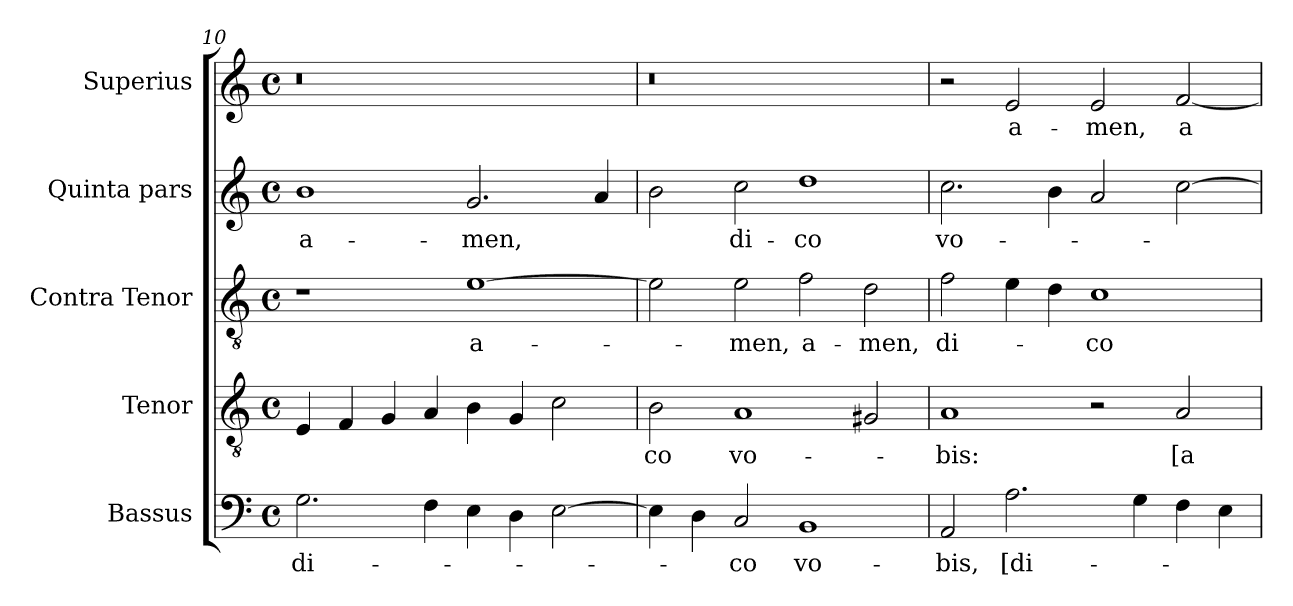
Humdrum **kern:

**kern	**text	**kern	**text	**kern	**text	**kern	**text	**kern	**text
*part5	*part5	*part4	*part4	*part3	*part3	*part2	*part2	*part1	*part1
*staff5	*staff5	*staff4	*staff4	*staff3	*staff3	*staff2	*staff2	*staff1	*staff1
*I"Bassus	*	*I"Tenor	*	*I"Contra Tenor	*	*I"Quinta pars	*	*I"Superius	*
*clefF4	*	*clefGv2	*	*clefGv2	*	*clefG2	*	*clefG2	*
*M4/4	*	*M4/4	*	*M4/4	*	*M4/4	*	*M4/4	*
*met(c)	*	*met(c)	*	*met(c)	*	*met(c)	*	*met(c)	*
=10	=10	=10	=10	=10	=10	=10	=10	=10	=10
!	!LO:LY:b:cj	!	!	!	!	!	!LO:LY:b:rj	!	!
2.G\	di-	4E/	.	1r	.	1b	a-	0r	.
.	.	4F/	.	.	.	.	.	.	.
.	.	4G/	.	.	.	.	.	.	.
4F\	.	4A/	.	.	.	.	.	.	.
!	!	!	!	!	!LO:LY:b:rj	!	!LO:LY:b	!	!
4E\	.	4B\	.	[<1e	a-	2.g/	-men,	.	.
4D\	.	4G/	.	.	.	.	.	.	.
[<2E\	.	2c\	.	.	.	.	.	.	.
.	.	.	.	.	.	4a/	.	.	.
!!LO:PB:g=z
=11	=11	=11	=11	=11	=11	=11	=11	=11	=11
!	!	!	!LO:LY:b:cj	!	!	!	!	!	!
4E\]	.	2B\	-co	2e\]	.	2b\	.	0r	.
4D\	.	.	.	.	.	.	.	.	.
!	!LO:LY:b:cj	!	!LO:LY:b:cj	!	!LO:LY:b:cj	!	!LO:LY:b:cj	!	!
2C/	-co	1A	vo-	2e\	-men,	2cc\	di-	.	.
!	!LO:LY:b:cj	!	!	!	!LO:LY:b:cj	!	!LO:LY:b:cj	!	!
1BB	vo-	.	.	2f\	a-	1dd	-co	.	.
!	!	!	!	!	!LO:LY:b:cj	!	!	!	!
.	.	2G#X/	.	2d\	-men,	.	.	.	.
=12	=12	=12	=12	=12	=12	=12	=12	=12	=12
!	!LO:LY:b:cj	!	!LO:LY:b:cj	!	!LO:LY:b:cj	!	!LO:LY:b:cj	!	!
2AA/	-bis,	1A	-bis:	2f\	di-	2.cc\	vo-	2r	.
!	!LO:LY:b:cj	!	!	!	!	!	!	!	!LO:LY:b:cj
2.A\	[di-	.	.	4e\	.	.	.	2e/	-a-
.	.	.	.	4d\	.	4b\	.	.	.
!	!	!	!	!	!LO:LY:b:cj	!	!	!	!LO:LY:b:cj
.	.	2r	.	1c	-co	2a/	.	2e/	-men,
4G\	.	.	.	.	.	.	.	.	.
!	!	!	!LO:LY:b:rj	!	!	!	!	!	!LO:LY:b:cj
4F\	.	2A/	[a-	.	.	[>2cc\	.	[<2f/	a-
4E\	.	.	.	.	.	.	.	.	.
=	=	=	=	=	=	=	=	=	=
*-	*-	*-	*-	*-	*-	*-	*-	*-	*-
